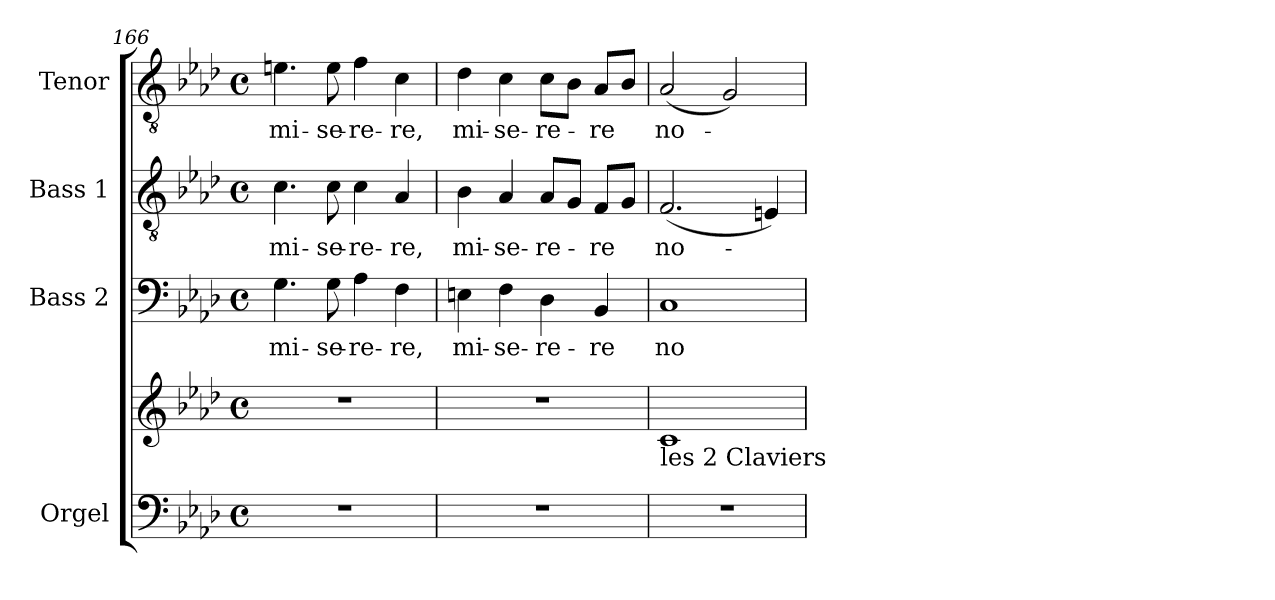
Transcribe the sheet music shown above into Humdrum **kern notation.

**kern	**kern	**kern	**text	**kern	**text	**kern	**text
*part4	*part4	*part3	*part3	*part2	*part2	*part1	*part1
*staff5	*staff4	*staff3	*staff3	*staff2	*staff2	*staff1	*staff1
*I"Orgel	*	*I"Bass 2	*	*I"Bass 1	*	*I"Tenor	*
*I'Org.	*	*I'B. 2	*	*I'B. 1	*	*I'T.	*
*clefF4	*clefG2	*clefF4	*	*clefGv2	*	*clefGv2	*
*k[b-e-a-d-]	*k[b-e-a-d-]	*k[b-e-a-d-]	*	*k[b-e-a-d-]	*	*k[b-e-a-d-]	*
*A-:	*A-:	*A-:	*	*A-:	*	*A-:	*
*M4/4	*M4/4	*M4/4	*	*M4/4	*	*M4/4	*
*met(c)	*met(c)	*met(c)	*	*met(c)	*	*met(c)	*
=166	=166	=166	=166	=166	=166	=166	=166
!	!	!	!LO:LY:b	!	!LO:LY:b	!	!LO:LY:b
1r	1r	4.G\	mi-	4.c\	mi-	4.en\	mi-
!	!	!	!LO:LY:b	!	!LO:LY:b	!	!LO:LY:b
.	.	8G\	-se-	8c\	-se-	8e\	-se-
!	!	!	!LO:LY:b	!	!LO:LY:b	!	!LO:LY:b
.	.	4A-\	-re-	4c\	-re-	4f\	-re-
!	!	!	!LO:LY:b	!	!LO:LY:b	!	!LO:LY:b
.	.	4F\	-re,	4A-/	-re,	4c\	-re,
=167	=167	=167	=167	=167	=167	=167	=167
!	!	!	!LO:LY:b	!	!LO:LY:b	!	!LO:LY:b
1r	1r	4En\	mi-	4B-\	mi-	4d-\	mi-
!	!	!	!LO:LY:b	!	!LO:LY:b	!	!LO:LY:b
.	.	4F\	-se-	4A-/	-se-	4c\	-se-
!	!	!	!LO:LY:b	!	!LO:LY:b	!	!LO:LY:b
.	.	4D-\	-re-	8A-/L	-re-	8c\L	-re-
.	.	.	.	8G/J	.	8B-\J	.
!	!	!	!LO:LY:b	!	!LO:LY:b	!	!LO:LY:b
.	.	4BB-/	-re	8F/L	-re	8A-/L	-re
.	.	.	.	8G/J	.	8B-/J	.
=168	=168	=168	=168	=168	=168	=168	=168
!	!LO:TX:b:t=les 2 Claviers	!	!	!	!	!	!
!	!	!	!LO:LY:b	!	!LO:LY:b	!	!LO:LY:b
1r	1c	1C	no-	(<2.F/	no-	(<2A-/	no-
.	.	.	.	.	.	2G/)	.
.	.	.	.	4En/)	.	.	.
=	=	=	=	=	=	=	=
*-	*-	*-	*-	*-	*-	*-	*-
